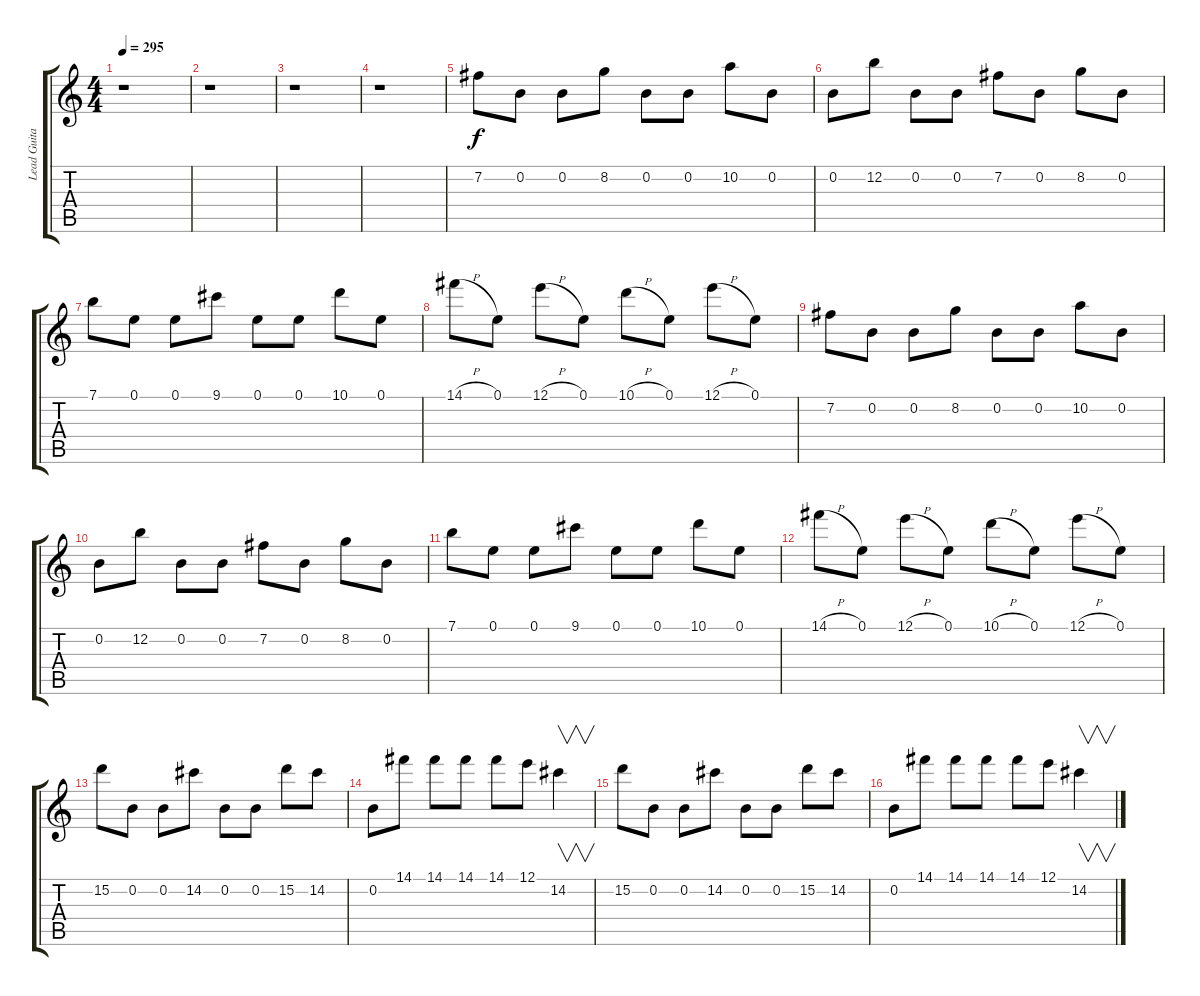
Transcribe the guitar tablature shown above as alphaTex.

\track ("Lead Guitar" "Lead Guita") {instrument overdrivenguitar}
\staff {score tabs}
\tuning (E4 B3 G3 D3 A2 E2) {hide}
\ts (4 4)
\tempo 295
\clef g2
\ks c
r.1{dy f} |
r.1 |
r.1 |
r.1 |
7.2.8{instrument overdrivenguitar} 0.2.8 0.2.8 8.2.8 0.2.8 0.2.8 10.2.8 0.2.8 |
0.2.8 12.2.8 0.2.8 0.2.8 7.2.8 0.2.8 8.2.8 0.2.8 |
7.1.8 0.1.8 0.1.8 9.1.8 0.1.8 0.1.8 10.1.8 0.1.8 |
14.1{h}.8 0.1.8 12.1{h}.8 0.1.8 10.1{h}.8 0.1.8 12.1{h}.8 0.1.8 |
7.2.8 0.2.8 0.2.8 8.2.8 0.2.8 0.2.8 10.2.8 0.2.8 |
0.2.8 12.2.8 0.2.8 0.2.8 7.2.8 0.2.8 8.2.8 0.2.8 |
7.1.8 0.1.8 0.1.8 9.1.8 0.1.8 0.1.8 10.1.8 0.1.8 |
14.1{h}.8 0.1.8 12.1{h}.8 0.1.8 10.1{h}.8 0.1.8 12.1{h}.8 0.1.8 |
15.2.8 0.2.8 0.2.8 14.2.8 0.2.8 0.2.8 15.2.8 14.2.8 |
0.2.8 14.1.8 14.1.8 14.1.8 14.1.8 12.1.8 14.2.4{v} |
15.2.8 0.2.8 0.2.8 14.2.8 0.2.8 0.2.8 15.2.8 14.2.8 |
0.2.8 14.1.8 14.1.8 14.1.8 14.1.8 12.1.8 14.2.4{v}
